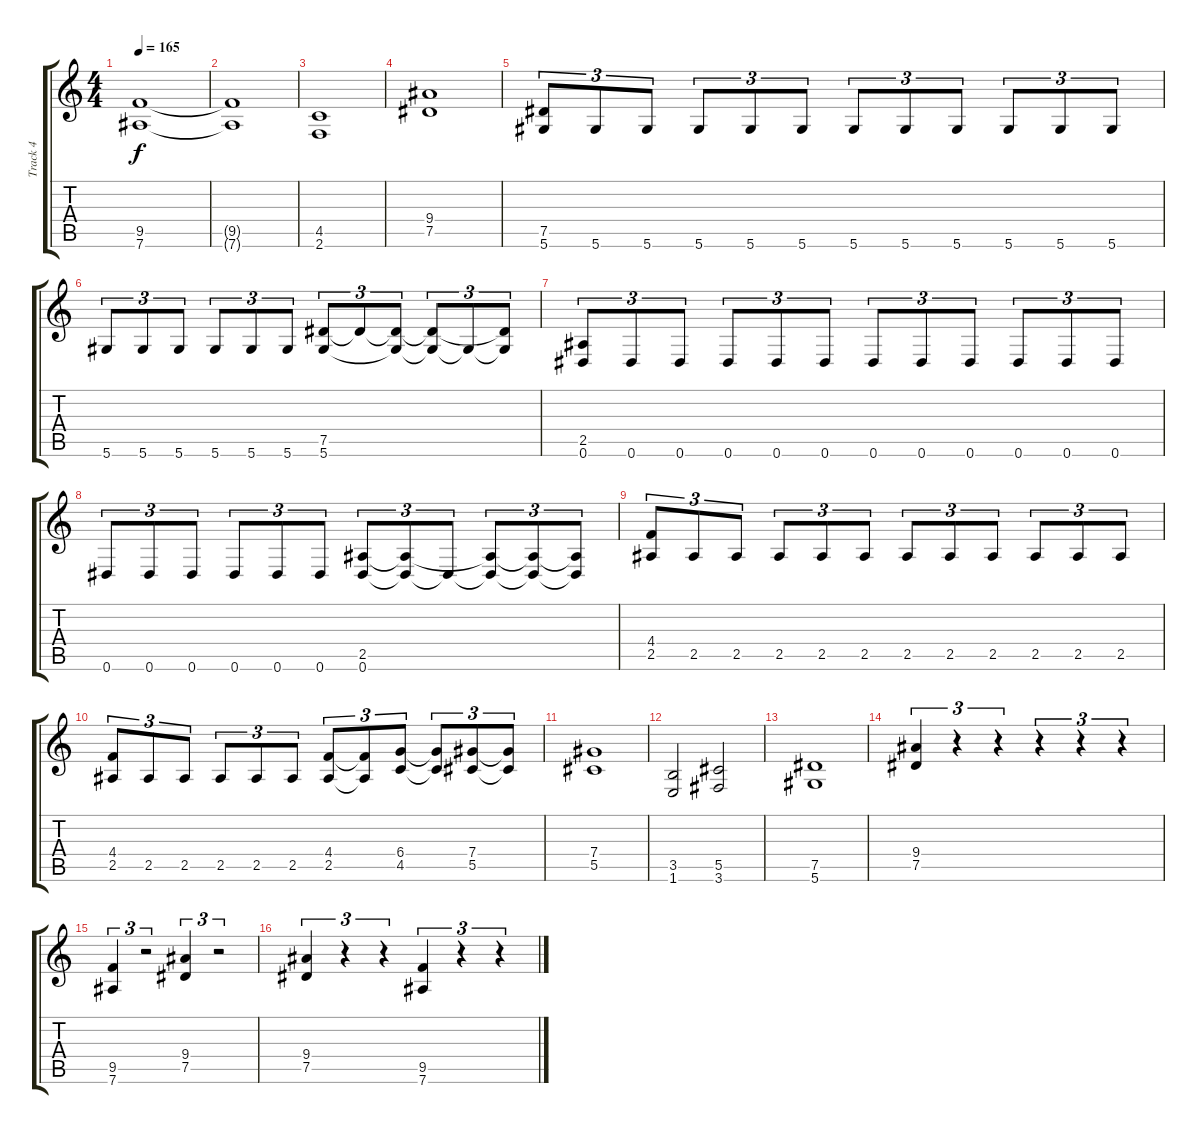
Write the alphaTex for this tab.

\track ("Track 4" "Track 4") {instrument distortionguitar}
\staff {score tabs}
\tuning (Eb4 Bb3 Gb3 Db3 Ab2 Eb2) {hide}
\ts (4 4)
\tempo 165
\clef g2
\ks c
(9.5 7.6).1{dy f} |
(9.5{t} 7.6{t}).1 |
(4.5 2.6).1 |
(9.4 7.5).1 |
(7.5 5.6).8{tu (3 2)} 5.6.8{tu (3 2)} 5.6.8{tu (3 2)} 5.6.8{tu (3 2)} 5.6.8{tu (3 2)} 5.6.8{tu (3 2)} 5.6.8{tu (3 2)} 5.6.8{tu (3 2)} 5.6.8{tu (3 2)} 5.6.8{tu (3 2)} 5.6.8{tu (3 2)} 5.6.8{tu (3 2)} |
5.6.8{tu (3 2)} 5.6.8{tu (3 2)} 5.6.8{tu (3 2)} 5.6.8{tu (3 2)} 5.6.8{tu (3 2)} 5.6.8{tu (3 2)} (7.5 5.6).8{tu (3 2)} 7.5{t}.8{tu (3 2)} (7.5{t} 5.6{t}).8{tu (3 2)} (7.5{t} 5.6{t}).8{tu (3 2)} 5.6{t}.8{tu (3 2)} (7.5{t} 5.6{t}).8{tu (3 2)} |
(2.5 0.6).8{tu (3 2)} 0.6.8{tu (3 2)} 0.6.8{tu (3 2)} 0.6.8{tu (3 2)} 0.6.8{tu (3 2)} 0.6.8{tu (3 2)} 0.6.8{tu (3 2)} 0.6.8{tu (3 2)} 0.6.8{tu (3 2)} 0.6.8{tu (3 2)} 0.6.8{tu (3 2)} 0.6.8{tu (3 2)} |
0.6.8{tu (3 2)} 0.6.8{tu (3 2)} 0.6.8{tu (3 2)} 0.6.8{tu (3 2)} 0.6.8{tu (3 2)} 0.6.8{tu (3 2)} (2.5 0.6).8{tu (3 2)} (2.5{t} 0.6{t}).8{tu (3 2)} 0.6{t}.8{tu (3 2)} (2.5{t} 0.6{t}).8{tu (3 2)} (2.5{t} 0.6{t}).8{tu (3 2)} (2.5{t} 0.6{t}).8{tu (3 2)} |
(4.4 2.5).8{tu (3 2)} 2.5.8{tu (3 2)} 2.5.8{tu (3 2)} 2.5.8{tu (3 2)} 2.5.8{tu (3 2)} 2.5.8{tu (3 2)} 2.5.8{tu (3 2)} 2.5.8{tu (3 2)} 2.5.8{tu (3 2)} 2.5.8{tu (3 2)} 2.5.8{tu (3 2)} 2.5.8{tu (3 2)} |
(4.4 2.5).8{tu (3 2)} 2.5.8{tu (3 2)} 2.5.8{tu (3 2)} 2.5.8{tu (3 2)} 2.5.8{tu (3 2)} 2.5.8{tu (3 2)} (4.4 2.5).8{tu (3 2)} (4.4{t} 2.5{t}).8{tu (3 2)} (6.4 4.5).8{tu (3 2)} (6.4{t} 4.5{t}).8{tu (3 2)} (7.4 5.5).8{tu (3 2)} (7.4{t} 5.5{t}).8{tu (3 2)} |
(7.4 5.5).1 |
(3.5 1.6).2 (5.5 3.6).2 |
(7.5 5.6).1 |
(9.4 7.5).4{tu (3 2)} r.4{tu (3 2)} r.4{tu (3 2)} r.4{tu (3 2)} r.4{tu (3 2)} r.4{tu (3 2)} |
(9.5 7.6).4{tu (3 2)} r.2{tu (3 2)} (9.4 7.5).4{tu (3 2)} r.2{tu (3 2)} |
(9.4 7.5).4{tu (3 2)} r.4{tu (3 2)} r.4{tu (3 2)} (9.5 7.6).4{tu (3 2)} r.4{tu (3 2)} r.4{tu (3 2)}
